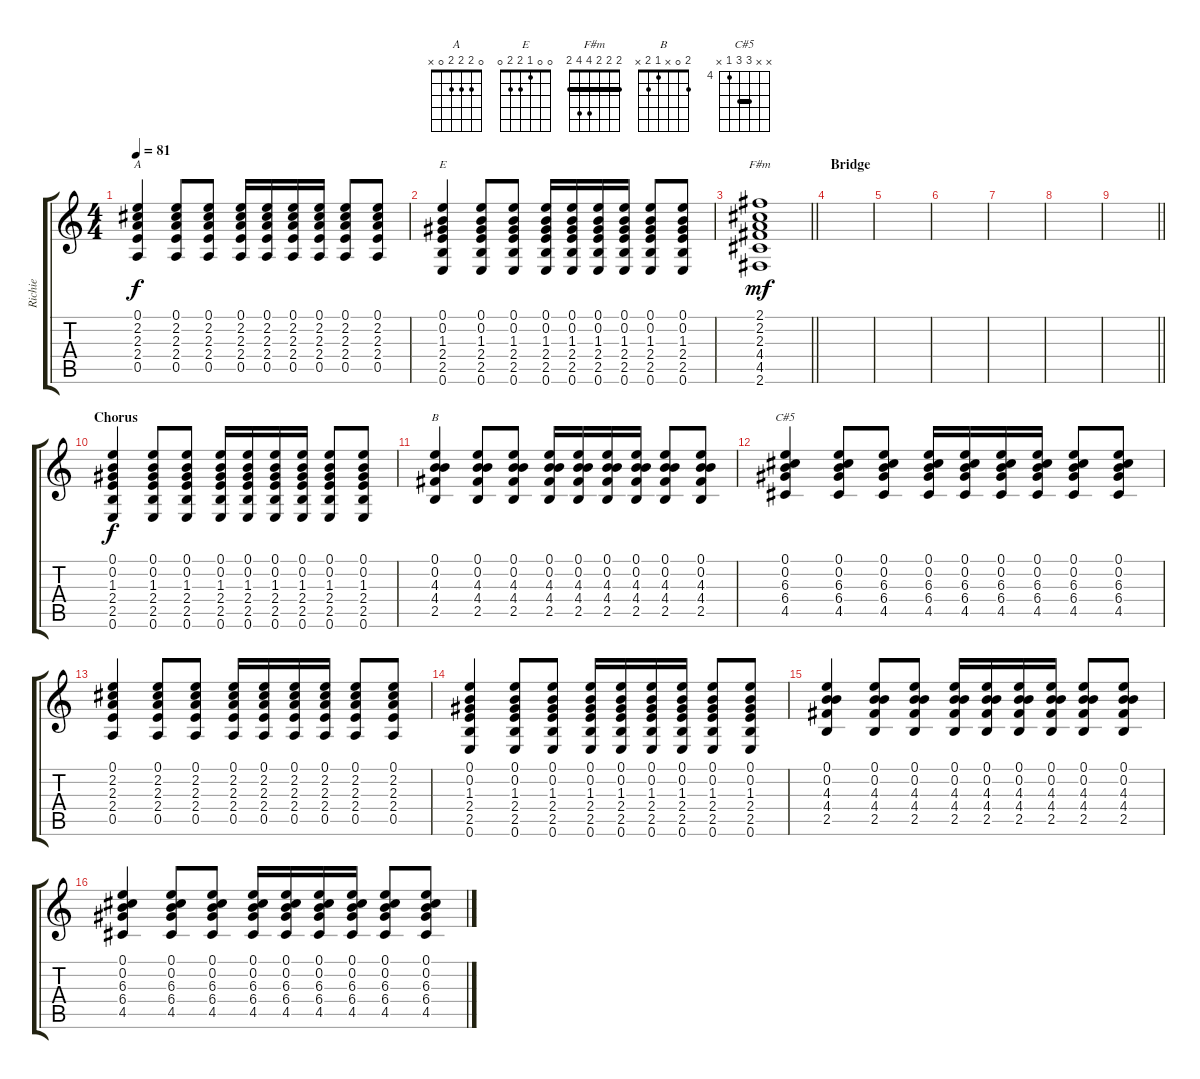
\track ("Richie" "Richie") {instrument electricguitarclean}
\staff {score tabs}
\tuning (E4 B3 G3 D3 A2 E2) {hide}
\chord ("A" 0 2 2 2 0 x)
\chord ("E" 0 0 1 2 2 0)
\chord ("F#m" 2 2 2 4 4 2) {barre 2}
\chord ("B" 2 0 x 1 2 x)
\chord ("C#5" x x 6 6 4 x) {firstfret 4 barre 6}
\ts (4 4)
\tempo 81
\clef g2
\ks c
(0.1 2.2 2.3 2.4 0.5).4{ch "A" dy f} (0.1 2.2 2.3 2.4 0.5).8 (0.1 2.2 2.3 2.4 0.5).8 (0.1 2.2 2.3 2.4 0.5).16 (0.1 2.2 2.3 2.4 0.5).16 (0.1 2.2 2.3 2.4 0.5).16 (0.1 2.2 2.3 2.4 0.5).16 (0.1 2.2 2.3 2.4 0.5).8 (0.1 2.2 2.3 2.4 0.5).8 |
(0.1 0.2 1.3 2.4 2.5 0.6).4{ch "E"} (0.1 0.2 1.3 2.4 2.5 0.6).8 (0.1 0.2 1.3 2.4 2.5 0.6).8 (0.1 0.2 1.3 2.4 2.5 0.6).16 (0.1 0.2 1.3 2.4 2.5 0.6).16 (0.1 0.2 1.3 2.4 2.5 0.6).16 (0.1 0.2 1.3 2.4 2.5 0.6).16 (0.1 0.2 1.3 2.4 2.5 0.6).8 (0.1 0.2 1.3 2.4 2.5 0.6).8 |
\barLineRight lightlight
(2.1 2.2 2.3 4.4 4.5 2.6).1{ch "F#m" dy mf} |
\section ("" "Bridge")
|
|
|
|
|
\barLineRight lightlight
|
\section ("" "Chorus")
(0.1 0.2 1.3 2.4 2.5 0.6).4{dy f} (0.1 0.2 1.3 2.4 2.5 0.6).8 (0.1 0.2 1.3 2.4 2.5 0.6).8 (0.1 0.2 1.3 2.4 2.5 0.6).16 (0.1 0.2 1.3 2.4 2.5 0.6).16 (0.1 0.2 1.3 2.4 2.5 0.6).16 (0.1 0.2 1.3 2.4 2.5 0.6).16 (0.1 0.2 1.3 2.4 2.5 0.6).8 (0.1 0.2 1.3 2.4 2.5 0.6).8 |
(0.1 0.2 4.3 4.4 2.5).4{ch "B"} (0.1 0.2 4.3 4.4 2.5).8 (0.1 0.2 4.3 4.4 2.5).8 (0.1 0.2 4.3 4.4 2.5).16 (0.1 0.2 4.3 4.4 2.5).16 (0.1 0.2 4.3 4.4 2.5).16 (0.1 0.2 4.3 4.4 2.5).16 (0.1 0.2 4.3 4.4 2.5).8 (0.1 0.2 4.3 4.4 2.5).8 |
(0.1 0.2 6.3 6.4 4.5).4{ch "C#5"} (0.1 0.2 6.3 6.4 4.5).8 (0.1 0.2 6.3 6.4 4.5).8 (0.1 0.2 6.3 6.4 4.5).16 (0.1 0.2 6.3 6.4 4.5).16 (0.1 0.2 6.3 6.4 4.5).16 (0.1 0.2 6.3 6.4 4.5).16 (0.1 0.2 6.3 6.4 4.5).8 (0.1 0.2 6.3 6.4 4.5).8 |
(0.1 2.2 2.3 2.4 0.5).4 (0.1 2.2 2.3 2.4 0.5).8 (0.1 2.2 2.3 2.4 0.5).8 (0.1 2.2 2.3 2.4 0.5).16 (0.1 2.2 2.3 2.4 0.5).16 (0.1 2.2 2.3 2.4 0.5).16 (0.1 2.2 2.3 2.4 0.5).16 (0.1 2.2 2.3 2.4 0.5).8 (0.1 2.2 2.3 2.4 0.5).8 |
(0.1 0.2 1.3 2.4 2.5 0.6).4 (0.1 0.2 1.3 2.4 2.5 0.6).8 (0.1 0.2 1.3 2.4 2.5 0.6).8 (0.1 0.2 1.3 2.4 2.5 0.6).16 (0.1 0.2 1.3 2.4 2.5 0.6).16 (0.1 0.2 1.3 2.4 2.5 0.6).16 (0.1 0.2 1.3 2.4 2.5 0.6).16 (0.1 0.2 1.3 2.4 2.5 0.6).8 (0.1 0.2 1.3 2.4 2.5 0.6).8 |
(0.1 0.2 4.3 4.4 2.5).4 (0.1 0.2 4.3 4.4 2.5).8 (0.1 0.2 4.3 4.4 2.5).8 (0.1 0.2 4.3 4.4 2.5).16 (0.1 0.2 4.3 4.4 2.5).16 (0.1 0.2 4.3 4.4 2.5).16 (0.1 0.2 4.3 4.4 2.5).16 (0.1 0.2 4.3 4.4 2.5).8 (0.1 0.2 4.3 4.4 2.5).8 |
(0.1 0.2 6.3 6.4 4.5).4 (0.1 0.2 6.3 6.4 4.5).8 (0.1 0.2 6.3 6.4 4.5).8 (0.1 0.2 6.3 6.4 4.5).16 (0.1 0.2 6.3 6.4 4.5).16 (0.1 0.2 6.3 6.4 4.5).16 (0.1 0.2 6.3 6.4 4.5).16 (0.1 0.2 6.3 6.4 4.5).8 (0.1 0.2 6.3 6.4 4.5).8
